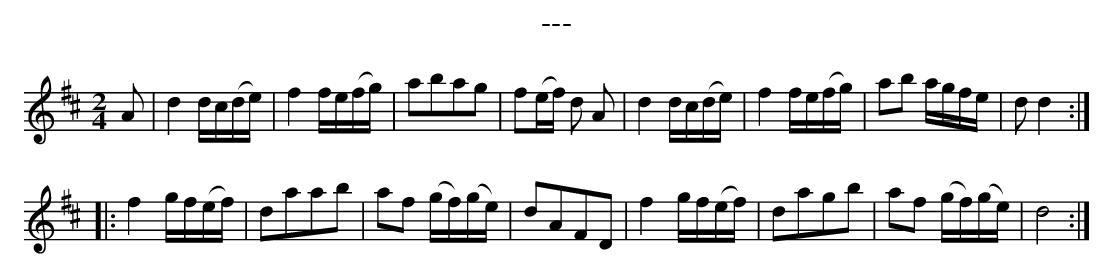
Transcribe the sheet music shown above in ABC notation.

X:1
T:---
M:2/4
K:Dmaj
L:1/16
A2|d4 dc(de)|f4 fe(fg)|a2b2a2g2|f2(ef) d2 A2|d4 dc(de)|f4 fe(fg)|a2b2 agfe|d2 d4:|
|:f4 gf(ef)|d2a2a2b2|a2f2 (gf)(ge)|d2A2F2D2|f4 gf(ef)|d2a2g2b2|a2f2 (gf)(ge)|d8:|]
